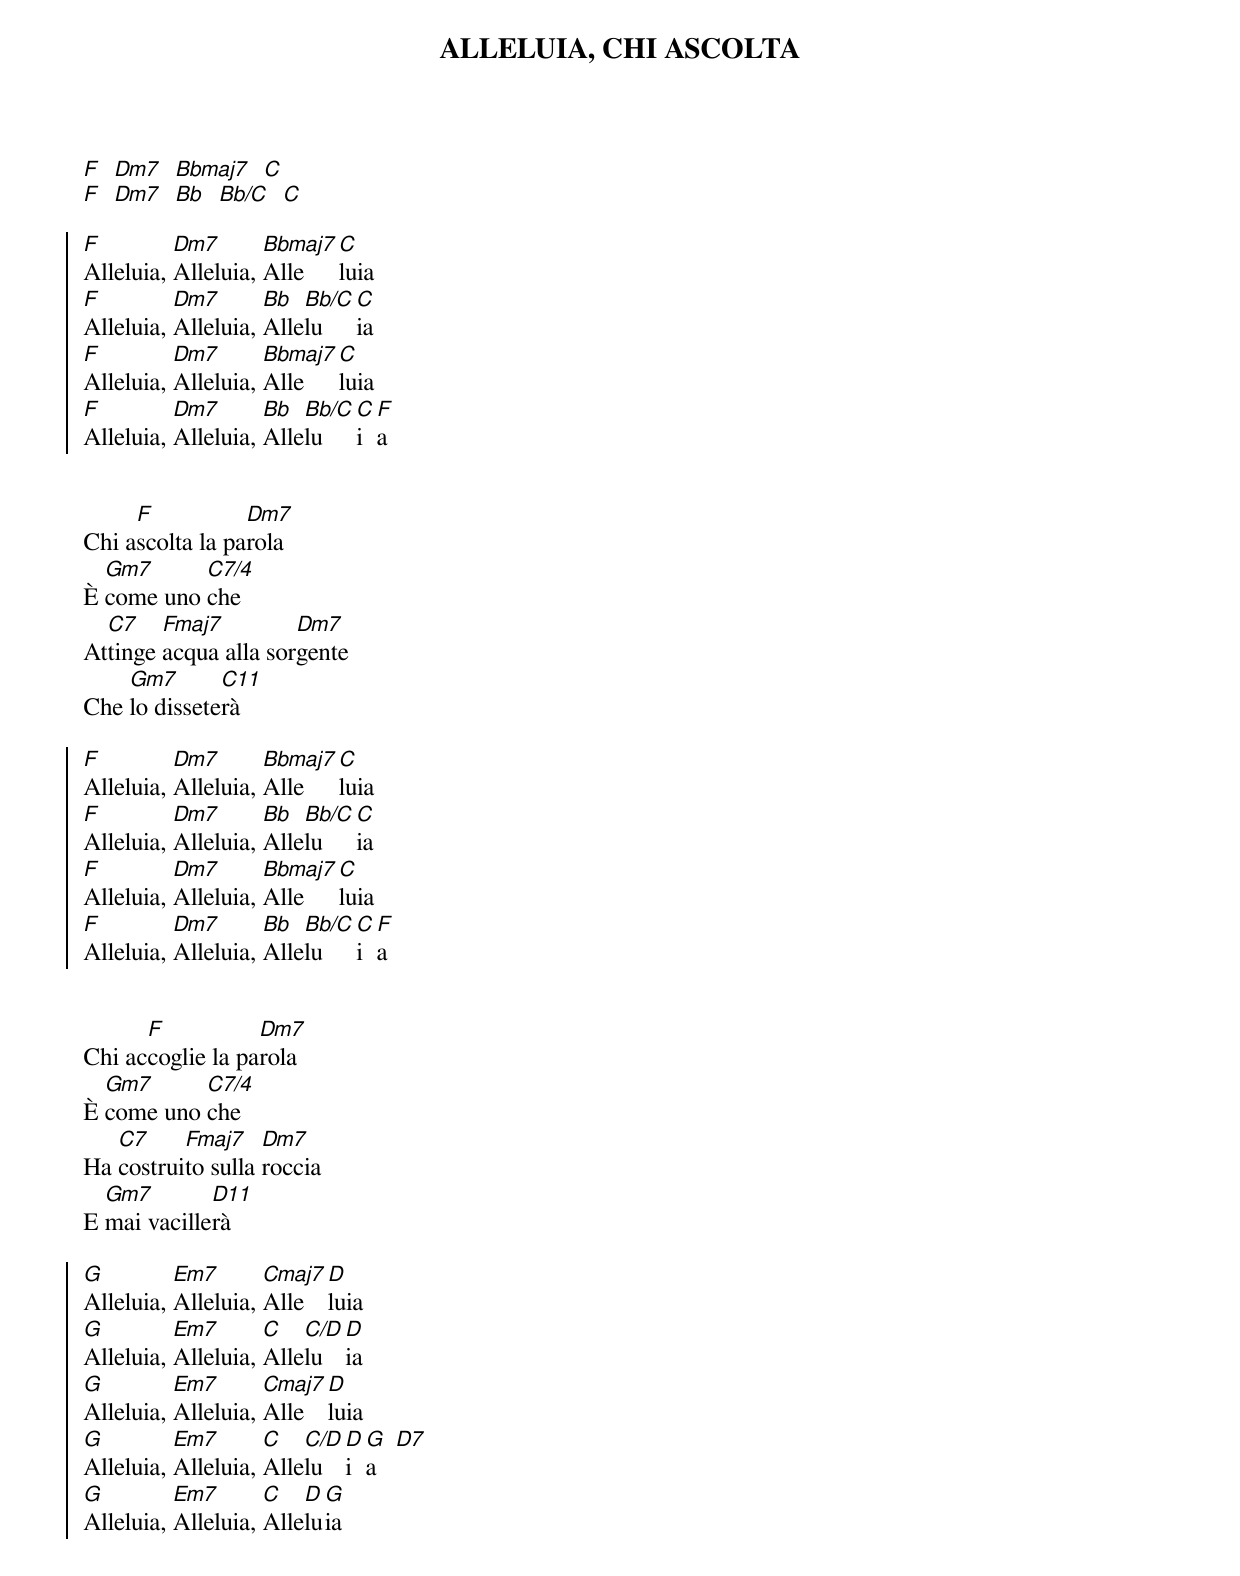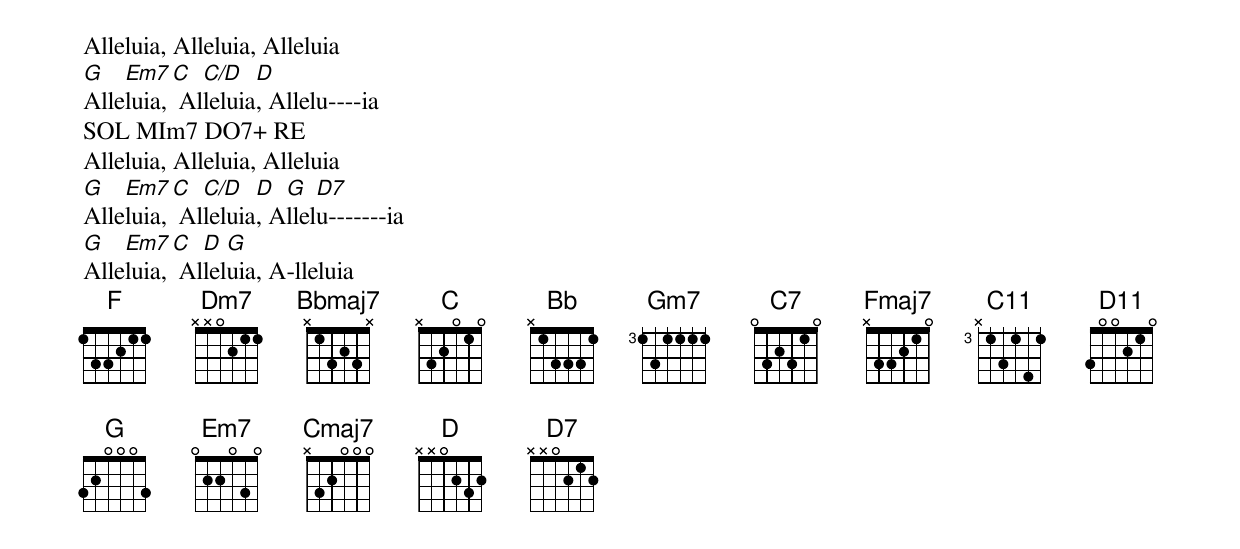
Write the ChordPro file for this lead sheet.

{title: ALLELUIA, CHI ASCOLTA}

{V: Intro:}
[F]  [Dm7]  [Bbmaj7]  [C]
[F]  [Dm7]  [Bb]  [Bb/C]  [C]

{soc}
[F]Alleluia, [Dm7]Alleluia, [Bbmaj7]Alle[C]luia
[F]Alleluia, [Dm7]Alleluia, [Bb]Alle[Bb/C]lu[C]ia
[F]Alleluia, [Dm7]Alleluia, [Bbmaj7]Alle[C]luia
[F]Alleluia, [Dm7]Alleluia, [Bb]Alle[Bb/C]lu[C]i[F]a
{eoc}


Chi a[F]scolta la pa[Dm7]rola
È [Gm7]come uno [C7/4]che
At[C7]tinge [Fmaj7]acqua alla sor[Dm7]gente
Che [Gm7]lo dissete[C11]rà

{soc}
[F]Alleluia, [Dm7]Alleluia, [Bbmaj7]Alle[C]luia
[F]Alleluia, [Dm7]Alleluia, [Bb]Alle[Bb/C]lu[C]ia
[F]Alleluia, [Dm7]Alleluia, [Bbmaj7]Alle[C]luia
[F]Alleluia, [Dm7]Alleluia, [Bb]Alle[Bb/C]lu[C]i[F]a
{eoc}


Chi ac[F]coglie la pa[Dm7]rola
È [Gm7]come uno [C7/4]che
Ha [C7]costrui[Fmaj7]to sulla [Dm7]roccia
E [Gm7]mai vacille[D11]rà

{soc}
[G]Alleluia, [Em7]Alleluia, [Cmaj7]Alle[D]luia
[G]Alleluia, [Em7]Alleluia, [C]Alle[C/D]lu[D]ia
[G]Alleluia, [Em7]Alleluia, [Cmaj7]Alle[D]luia
[G]Alleluia, [Em7]Alleluia, [C]Alle[C/D]lu[D]i[G]a   [D7]
[G]Alleluia, [Em7]Alleluia, [C]Alle[D]lu[G]ia
{eoc}




Alleluia, Alleluia, Alleluia
[G]Alle[Em7]luia,[C] Al[C/D]leluia[D], Allelu----ia
SOL MIm7 DO7+ RE
Alleluia, Alleluia, Alleluia
[G]Alle[Em7]luia,[C] Al[C/D]leluia[D], A[G]llel[D7]u-------ia
[G]Alle[Em7]luia,[C] Al[D]lel[G]uia, A-lleluia
